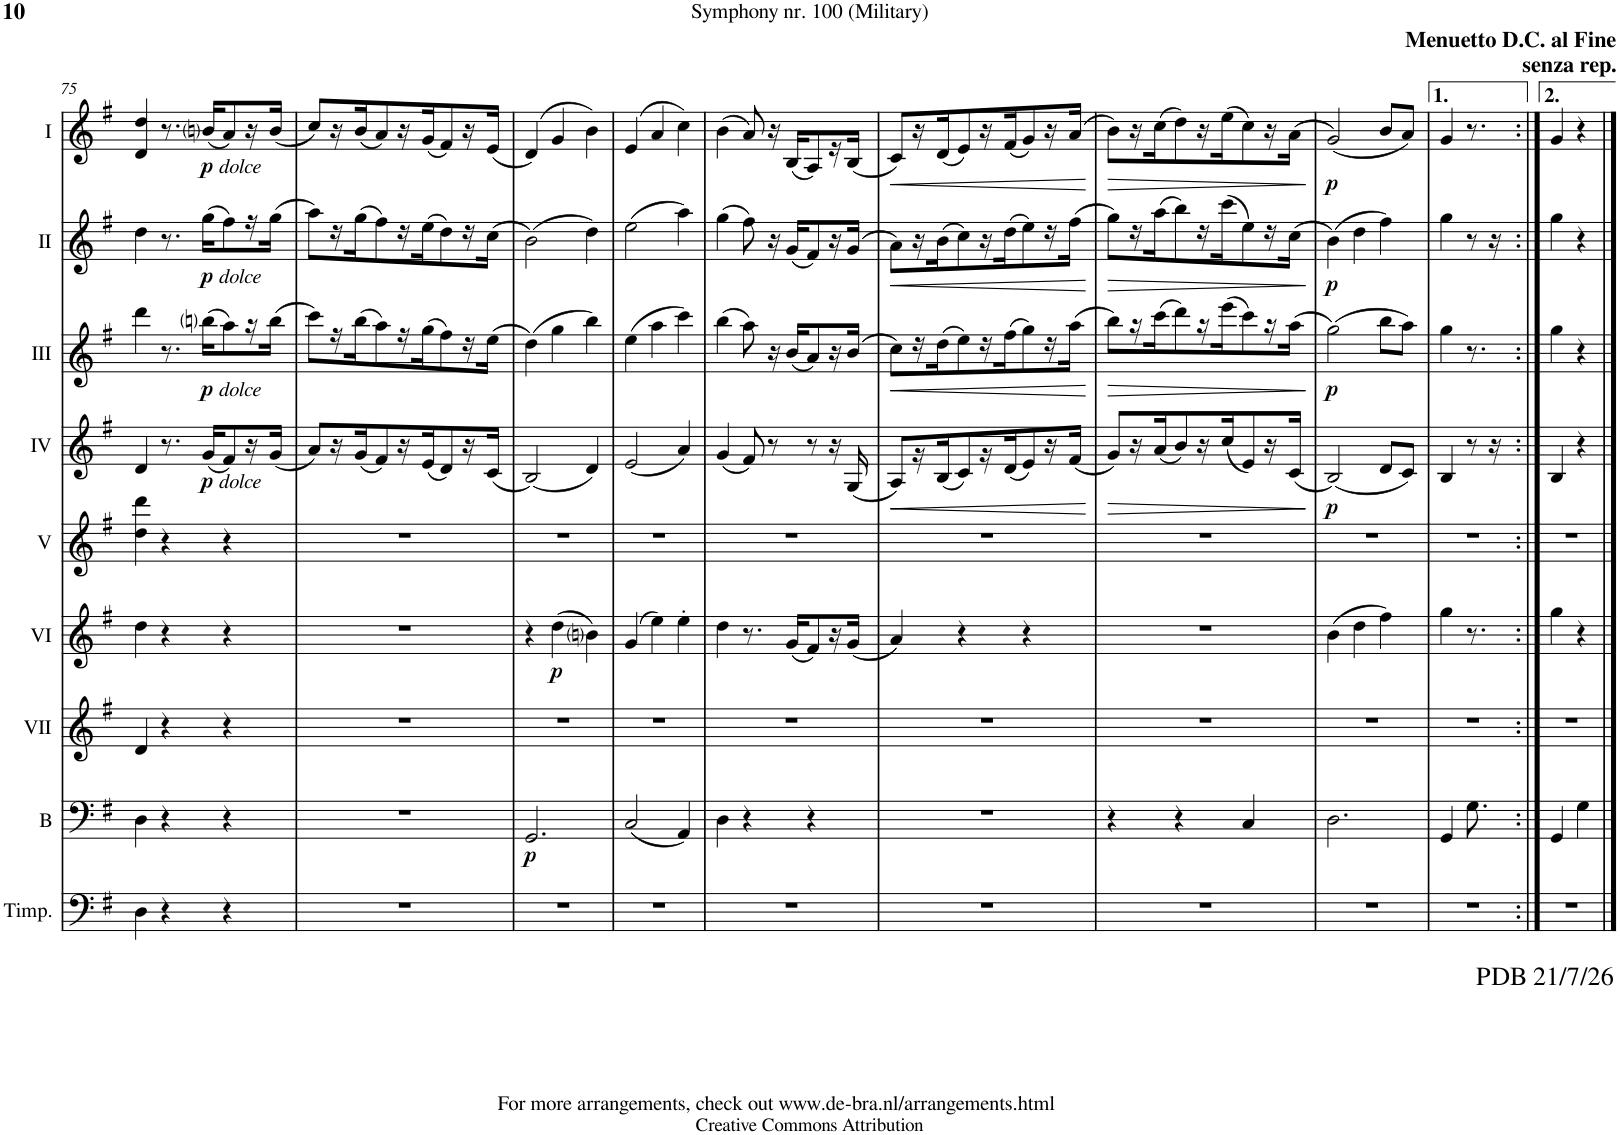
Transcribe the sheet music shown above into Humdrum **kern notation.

**kern	**kern	**dynam	**kern	**kern	**dynam	**kern	**kern	**dynam	**kern	**dynam	**kern	**dynam	**kern	**dynam
*part9	*part8	*part8	*part7	*part6	*part6	*part5	*part4	*part4	*part3	*part3	*part2	*part2	*part1	*part1
*staff9	*staff8	*staff8	*staff7	*staff6	*staff6	*staff5	*staff4	*staff4	*staff3	*staff3	*staff2	*staff2	*staff1	*staff1
*I"Timpani (in G D)	*I"Bass	*	*I"Acc. 7	*I"Acc. 6	*	*I"Acc. 5	*I"Acc. 4	*	*I"Acc. 3	*	*I"Acc. 2	*	*I"Acc. 1	*
*I'Timp.	*I'B	*	*	*	*	*	*	*	*	*	*	*	*	*
!!LO:PB:g=z
*clefF4	*clefF4	*	*clefG2	*clefG2	*	*clefG2	*clefG2	*	*clefG2	*	*clefG2	*	*clefG2	*
*	*Trd7c12	*	*Trd7c12	*Trd7c12	*	*Trd7c12	*Trd7c12	*	*	*	*	*	*	*
*k[f#]	*k[f#]	*	*k[f#]	*k[f#]	*	*k[f#]	*k[f#]	*	*k[f#]	*	*k[f#]	*	*k[f#]	*
*M3/4	*M3/4	*	*M3/4	*M3/4	*	*M3/4	*M3/4	*	*M3/4	*	*M3/4	*	*M3/4	*
=75	=75	=75	=75	=75	=75	=75	=75	=75	=75	=75	=75	=75	=75	=75
4D\	4D\	.	4d/	4dd\	.	4dd\ 4ddd\	4dd/	.	4ddd\	.	4dd\	.	4d/ 4dd/	.
4r	4r	.	4r	4r	.	4r	8.r	.	8.r	.	8.r	.	8.r	.
!	!	!	!	!	!	!	!	!LO:DY:b	!	!LO:DY:b	!	!LO:DY:b	!	!LO:DY:b
.	.	.	.	.	.	.	(16gg/KL	p	(16bbni\KL	p	(16gg\KL	p	(16bni/KL	p
!	!	!	!	!	!	!	!	!	!	!	!	!	!LO:TX:b:i:t=dolce	!
!	!	!	!	!	!	!	!	!	!	!	!LO:TX:b:i:t=dolce	!	!	!
!	!	!	!	!	!	!	!	!	!LO:TX:b:i:t=dolce	!	!	!	!	!
!	!	!	!	!	!	!	!LO:TX:b:i:t=dolce	!	!	!	!	!	!	!
4r	4r	.	4r	4r	.	4r	8ff#/)	.	8aa\)	.	8ff#\)	.	8a/)	.
.	.	.	.	.	.	.	16r	.	16r	.	16r	.	16r	.
.	.	.	.	.	.	.	(16gg/JJ	.	(16bb\JJ	.	(16gg\JJ	.	(16b/JJ	.
=76	=76	=76	=76	=76	=76	=76	=76	=76	=76	=76	=76	=76	=76	=76
2.r	2.r	.	2.r	2.r	.	2.r	8aa/L)	.	8ccc\L)	.	8aa\L)	.	8cc/L)	.
.	.	.	.	.	.	.	16r	.	16r	.	16r	.	16r	.
.	.	.	.	.	.	.	(16gg/J	.	(16bb\J	.	(16gg\J	.	(16b/J	.
.	.	.	.	.	.	.	8ff#/)	.	8aa\)	.	8ff#\)	.	8a/)	.
.	.	.	.	.	.	.	16r	.	16r	.	16r	.	16r	.
.	.	.	.	.	.	.	(16ee/J	.	(16gg\J	.	(16ee\J	.	(16g/J	.
.	.	.	.	.	.	.	8dd/)	.	8ff#\)	.	8dd\)	.	8f#/)	.
.	.	.	.	.	.	.	16r	.	16r	.	16r	.	16r	.
.	.	.	.	.	.	.	(16cc/JJ	.	(16ee\JJ	.	(16cc\JJ	.	(16e/JJ	.
=77	=77	=77	=77	=77	=77	=77	=77	=77	=77	=77	=77	=77	=77	=77
!	!	!LO:DY:b	!	!	!	!	!	!	!	!	!	!	!	!
2.r	2.GG/	p	2.r	4r	.	2.r	(2b/)	.	(4dd\)	.	(2b\)	.	(4d/)	.
!	!	!	!	!	!LO:DY:b	!	!	!	!	!	!	!	!	!
.	.	.	.	(4dd\	p	.	.	.	4gg\	.	.	.	4g/	.
.	.	.	.	4bni\)	.	.	4dd/)	.	4bb\)	.	4dd\)	.	4b\)	.
=78	=78	=78	=78	=78	=78	=78	=78	=78	=78	=78	=78	=78	=78	=78
2.r	(2C/	.	2.r	(4g/	.	2.r	(2ee/	.	(4ee\	.	(2ee\	.	(4e/	.
.	.	.	.	4ee\)	.	.	.	.	4aa\	.	.	.	4a/	.
.	4AA/)	.	.	4ee'\	.	.	4aa/)	.	4ccc\)	.	4aa\)	.	4cc\)	.
=79	=79	=79	=79	=79	=79	=79	=79	=79	=79	=79	=79	=79	=79	=79
2.r	4D\	.	2.r	4dd\	.	2.r	(4gg/	.	(4bb\	.	(4gg\	.	(4b\	.
.	4r	.	.	8.r	.	.	8ff#/)	.	8aa\)	.	8ff#\)	.	8a/)	.
.	.	.	.	.	.	.	8r	.	16r	.	16r	.	16r	.
.	.	.	.	(16g/KL	.	.	.	.	(16b/KL	.	(16g/KL	.	(16B/KL	.
.	4r	.	.	8f#/)	.	.	8r	.	8a/)	.	8f#/)	.	8A/)	.
.	.	.	.	16r	.	.	16r	.	16r	.	16r	.	16r	.
.	.	.	.	(16g/JJ	.	.	(16g/	.	(16b/JJ	.	(16g/JJ	.	(16B/JJ	.
=80	=80	=80	=80	=80	=80	=80	=80	=80	=80	=80	=80	=80	=80	=80
!	!	!	!	!	!	!	!	!LO:HP:b	!	!LO:HP:b	!	!LO:HP:b	!	!LO:HP:b
2.r	2.r	.	2.r	4a/)	.	2.r	8a/L)	<	8cc\L)	<	8a\L)	<	8c/L)	<
.	.	.	.	.	.	.	16r	.	16r	.	16r	.	16r	.
.	.	.	.	.	.	.	(16b/J	.	(16dd\J	.	(16b\J	.	(16d/J	.
.	.	.	.	4r	.	.	8cc/)	.	8ee\)	.	8cc\)	.	8e/)	.
.	.	.	.	.	.	.	16r	.	16r	.	16r	.	16r	.
.	.	.	.	.	.	.	(16dd/J	.	(16ff#\J	.	(16dd\J	.	(16f#/J	.
.	.	.	.	4r	.	.	8ee/)	.	8gg\)	.	8ee\)	.	8g/)	.
.	.	.	.	.	.	.	16r	.	16r	.	16r	.	16r	.
.	.	.	.	.	.	.	(16ff#/JJ	.	(16aa\JJ	.	(16ff#\JJ	.	(16a/JJ	.
.	.	.	.	.	.	.	.	[	.	[	.	[	.	[
=81	=81	=81	=81	=81	=81	=81	=81	=81	=81	=81	=81	=81	=81	=81
!	!	!	!	!	!	!	!	!LO:HP:b	!	!LO:HP:b	!	!LO:HP:b	!	!LO:HP:b
2.r	4r	.	2.r	2.r	.	2.r	8gg/L)	>	8bb\L)	>	8gg\L)	>	8b\L)	>
.	.	.	.	.	.	.	16r	.	16r	.	16r	.	16r	.
.	.	.	.	.	.	.	(16aa/J	.	(16ccc\J	.	(16aa\J	.	(16cc\J	.
.	4r	.	.	.	.	.	8bb/)	.	8ddd\)	.	8bb\)	.	8dd\)	.
.	.	.	.	.	.	.	16r	.	16r	.	16r	.	16r	.
.	.	.	.	.	.	.	(16ccc/J	.	(16eee\J	.	(16ccc\J	.	(16ee\J	.
.	4C/	.	.	.	.	.	8ee/)	.	8ccc\)	.	8ee\)	.	8cc\)	.
.	.	.	.	.	.	.	16r	.	16r	.	16r	.	16r	.
.	.	.	.	.	.	.	(16cc/JJ	.	(16aa\JJ	.	(16cc\JJ	.	(16a\JJ	.
.	.	.	.	.	.	.	.	]	.	]	.	]	.	]
=82	=82	=82	=82	=82	=82	=82	=82	=82	=82	=82	=82	=82	=82	=82
!	!	!	!	!	!	!	!	!LO:DY:b	!	!LO:DY:b	!	!LO:DY:b	!	!LO:DY:b
2.r	2.D\	.	2.r	(4b\	.	2.r	(2b/)	p	(2gg\)	p	(4b\)	p	(2g/)	p
.	.	.	.	4dd\	.	.	.	.	.	.	4dd\	.	.	.
.	.	.	.	4ff#\)	.	.	8dd/L	.	8bb\L	.	4ff#\)	.	8b/L	.
.	.	.	.	.	.	.	8cc/J)	.	8aa\J)	.	.	.	8a/J)	.
=83	=83	=83	=83	=83	=83	=83	=83	=83	=83	=83	=83	=83	=83	=83
2.r	4GG/	.	2.r	4gg\	.	2.r	4b/	.	4gg\	.	4gg\	.	4g/	.
.	8.G\	.	.	8.r	.	.	8r	.	8.r	.	8r	.	8.r	.
.	.	.	.	.	.	.	16r	.	.	.	16r	.	.	.
.	4ryy	.	.	4ryy	.	.	4ryy	.	4ryy	.	4ryy	.	4ryy	.
.	16ryy	.	.	16ryy	.	.	16ryy	.	16ryy	.	16ryy	.	16ryy	.
=84:|!	=84:|!	=84:|!	=84:|!	=84:|!	=84:|!	=84:|!	=84:|!	=84:|!	=84:|!	=84:|!	=84:|!	=84:|!	=84:|!	=84:|!
!	!	!	!	!	!	!	!	!	!	!	!	!	!LO:TX:b:t=PDB 21/7/26	!
!	!	!	!	!	!	!	!	!	!	!	!	!	!LO:TX:b:t=For more arrangements, check out www.de-bra.nl/arrangements.html	!
2.r	4GG/	.	2.r	4gg\	.	2.r	4b/	.	4gg\	.	4gg\	.	4g/	.
.	4G\	.	.	4r	.	.	4r	.	4r	.	4r	.	4r	.
!	!	!	!	!	!	!	!	!	!	!	!	!	!LO:TX:a:t=<b><font size="12"/>Menuetto D.C. al Fine\nsenza rep.</b>	!
.	4ryy	.	.	4ryy	.	.	4ryy	.	4ryy	.	4ryy	.	4ryy	.
==	==	==	==	==	==	==	==	==	==	==	==	==	==	==
*-	*-	*-	*-	*-	*-	*-	*-	*-	*-	*-	*-	*-	*-	*-
